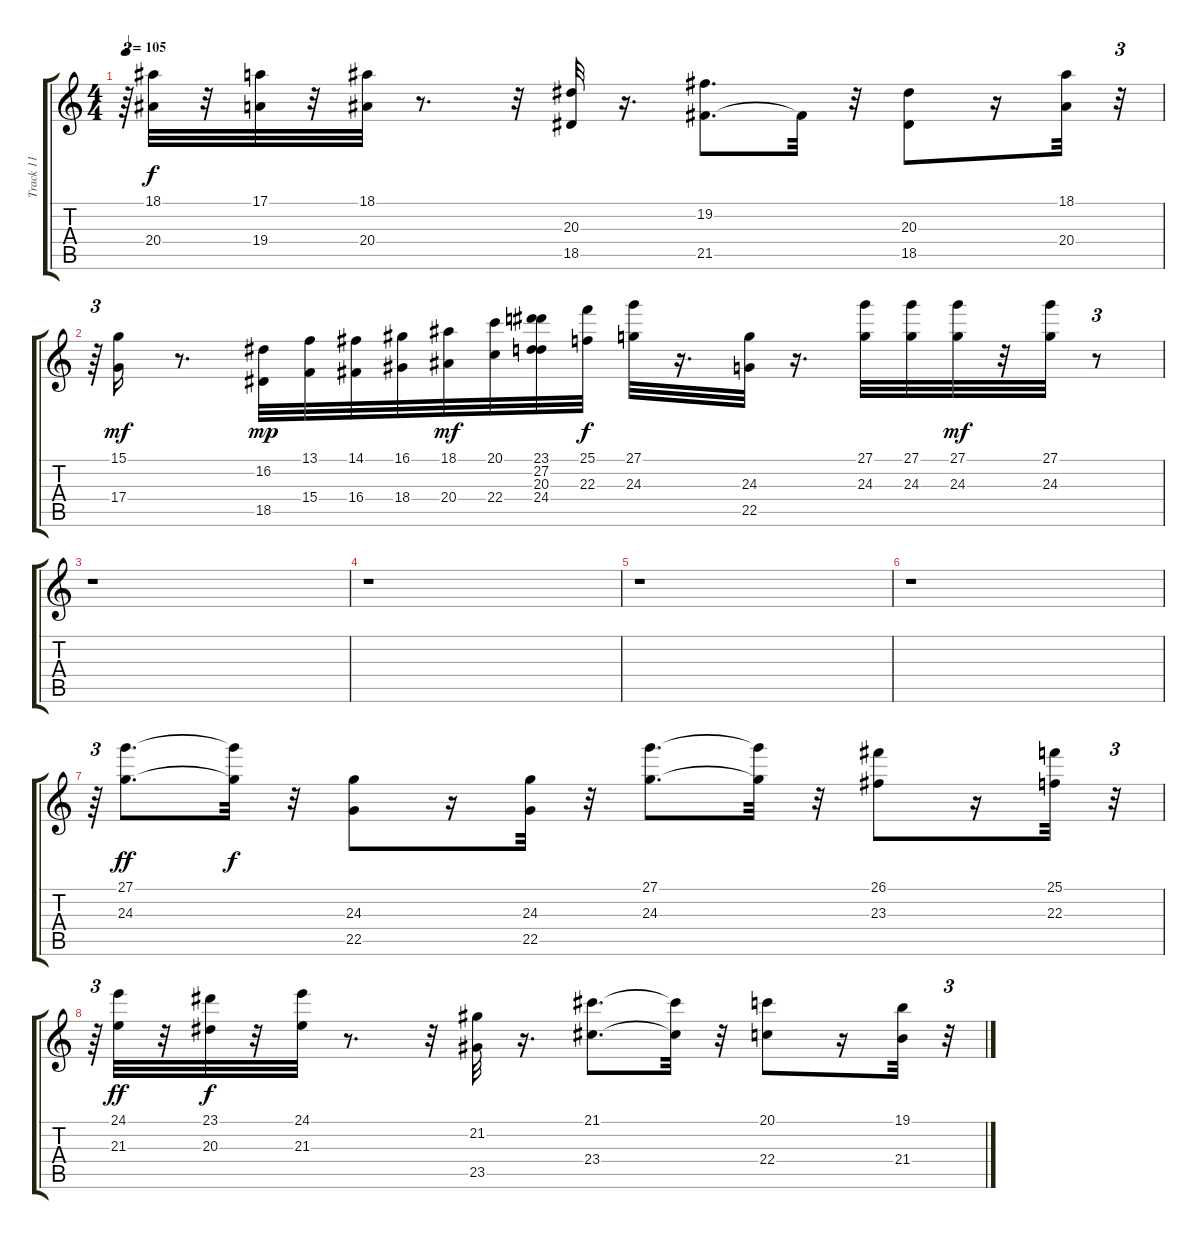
\track ("Track 11" "Track 11") {instrument celesta}
\staff {score tabs}
\tuning (E4 B3 G3 D3 A2 E2) {hide}
\ts (4 4)
\tempo 105
\clef g2
\ks c
r.64{tu (3 2) dy f} (18.1 20.4).32 r.32 (17.1 19.4).32 r.32 (18.1 20.4).32 r.8{d} r.32 (20.3 18.5).32 r.16{d} (19.2 21.5).8{d} 21.5{t}.32 r.32 (20.3 18.5).8 r.16 (18.1 20.4).32 r.32{tu (3 2)} |
r.64{tu (3 2)} (15.1 17.4).16{dy mf} r.8{d} (16.2 18.5).32{dy mp} (13.1 15.4).32 (14.1 16.4).32 (16.1 18.4).32 (18.1 20.4).32{dy mf} (20.1 22.4).32 (23.1 27.2 20.3 24.4).32 (25.1 22.3).32{dy f} (27.1 24.3).32 r.16{d} (24.3 22.5).32 r.16{d} (27.1 24.3).32 (27.1 24.3).32 (27.1 24.3).32{dy mf} r.32 (27.1 24.3).32 r.8{tu (3 2)} |
r.1 |
r.1 |
r.1 |
r.1 |
r.64{tu (3 2)} (27.1 24.3).8{d dy ff} (27.1{t} 24.3{t}).32{dy f} r.32 (24.3 22.5).8 r.16 (24.3 22.5).32 r.32 (27.1 24.3).8{d} (27.1{t} 24.3{t}).32 r.32 (26.1 23.3).8 r.16 (25.1 22.3).32 r.32{tu (3 2)} |
r.64{tu (3 2)} (24.1 21.3).32{dy ff} r.32 (23.1 20.3).32{dy f} r.32 (24.1 21.3).32 r.8{d} r.32 (21.2 23.5).32 r.16{d} (21.1 23.4).8{d} (21.1{t} 23.4{t}).32 r.32 (20.1 22.4).8 r.16 (19.1 21.4).32 r.32{tu (3 2)}
